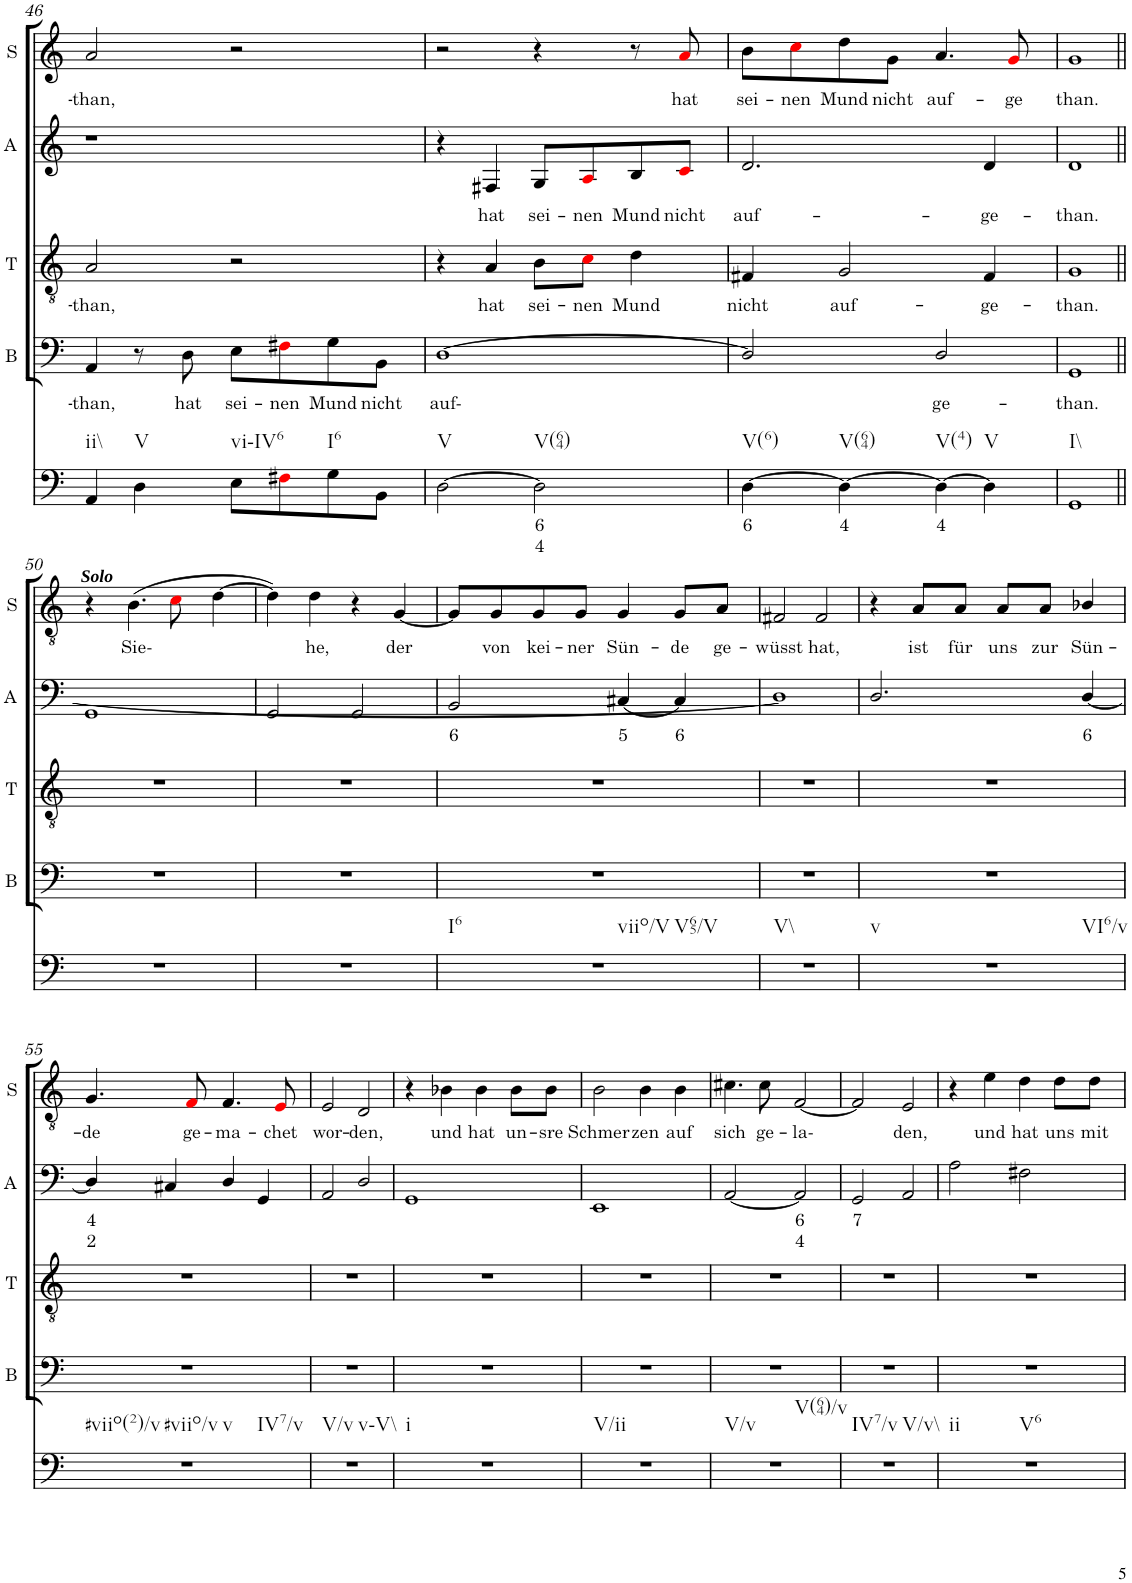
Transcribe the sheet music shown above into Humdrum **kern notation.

**kern	**text	**text	**kern	**text	**kern	**text	**kern	**text	**text	**kern	**text
*part5	*part5	*part5	*part4	*part4	*part3	*part3	*part2	*part2	*part2	*part1	*part1
*staff5	*staff5	*staff5	*staff4	*staff4	*staff3	*staff3	*staff2	*staff2	*staff2	*staff1	*staff1
*I"Continuo	*	*	*I"Bass	*	*I"Tenor	*	*I"Alto	*	*	*I"Soprano	*
*	*	*	*I'B	*	*I'T	*	*I'A	*	*	*I'S	*
!!LO:PB:g=z
*clefG2	*	*	*clefG2	*	*clefF4	*	*clefF4	*	*	*clefGv2	*
*k[]	*	*	*k[]	*	*k[]	*	*k[]	*	*	*k[]	*
*	*	*	*	*	*M4/4	*	*M4/4	*	*	*M4/4	*
=46	=46	=46	=46	=46	=46	=46	=46	=46	=46	=46	=46
!LO:TX:b:t=ii\\	!	!	!	!	!	!	!	!	!	!	!
!	!	!	!	!LO:LY:b	!	!LO:LY:b	!	!	!	!	!LO:LY:b
4AA/	.	.	4AA/	than,	2A/	than,	1r	.	.	2a/	than,
!LO:TX:b:t=V	!	!	!	!	!	!	!	!	!	!	!
4D\	.	.	8r	.	.	.	.	.	.	.	.
!	!	!	!	!LO:LY:b	!	!	!	!	!	!	!
.	.	.	8D\	hat	.	.	.	.	.	.	.
!LO:TX:b:t=vi-IV6	!	!	!	!	!	!	!	!	!	!	!
!	!	!	!	!LO:LY:b	!	!	!	!	!	!	!
8E\L	.	.	8E\L	sei-	2r	.	.	.	.	2r	.
!	!	!	!	!LO:LY:b	!	!	!	!	!	!	!
8F#Xi\	.	.	8F#Xi\	nen	.	.	.	.	.	.	.
!LO:TX:b:t=I6	!	!	!	!	!	!	!	!	!	!	!
!	!	!	!	!LO:LY:b	!	!	!	!	!	!	!
8G\	.	.	8G\	Mund	.	.	.	.	.	.	.
!	!	!	!	!LO:LY:b	!	!	!	!	!	!	!
8BB\J	.	.	8BB\J	nicht	.	.	.	.	.	.	.
=47	=47	=47	=47	=47	=47	=47	=47	=47	=47	=47	=47
!LO:TX:b:t=V	!	!	!	!	!	!	!	!	!	!	!
!	!	!	!	!LO:LY:b	!	!	!	!	!	!	!
[2D\	.	.	[1D	auf-	4r	.	4r	.	.	2r	.
!	!	!	!	!	!	!LO:LY:b	!	!LO:LY:b	!	!	!
.	.	.	.	.	4A/	hat	4F#X/	hat	.	.	.
!LO:TX:b:t=V(64)	!	!	!	!	!	!	!	!	!	!	!
!	!LO:LY:b	!LO:LY:b	!	!	!	!LO:LY:b	!	!LO:LY:b	!	!	!
2D\]	6	4	.	.	8B\L	sei-	8G/L	sei-	.	4r	.
!	!	!	!	!	!	!LO:LY:b	!	!LO:LY:b	!	!	!
.	.	.	.	.	8ci\J	nen	8Ai/	nen	.	.	.
!	!	!	!	!	!	!LO:LY:b	!	!LO:LY:b	!	!	!
.	.	.	.	.	4d\	Mund	8B/	Mund	.	8r	.
!	!	!	!	!	!	!	!	!LO:LY:b	!	!	!LO:LY:b
.	.	.	.	.	.	.	8ci/J	nicht	.	8ai/	hat
=48	=48	=48	=48	=48	=48	=48	=48	=48	=48	=48	=48
!LO:TX:b:t=V(6)	!	!	!	!	!	!	!	!	!	!	!
!	!LO:LY:b	!	!	!	!	!LO:LY:b	!	!LO:LY:b	!	!	!LO:LY:b
[4D\	6	.	2D/]	.	4F#X/	nicht	2.d/	auf-	.	8b\L	sei-
!	!	!	!	!	!	!	!	!	!	!	!LO:LY:b
.	.	.	.	.	.	.	.	.	.	8cci\	nen
!LO:TX:b:t=V(64)	!	!	!	!	!	!	!	!	!	!	!
!	!LO:LY:b	!	!	!	!	!LO:LY:b	!	!	!	!	!LO:LY:b
4D\_	4	.	.	.	2G/	auf-	.	.	.	8dd\	Mund
!	!	!	!	!	!	!	!	!	!	!	!LO:LY:b
.	.	.	.	.	.	.	.	.	.	8g\J	nicht
!LO:TX:b:t=V(4)	!	!	!	!	!	!	!	!	!	!	!
!	!LO:LY:b	!	!	!LO:LY:b	!	!	!	!	!	!	!LO:LY:b
4D\_	4	.	2D/	ge-	.	.	.	.	.	4.a/	auf-
!LO:TX:b:t=V	!	!	!	!	!	!	!	!	!	!	!
!	!	!	!	!	!	!LO:LY:b	!	!LO:LY:b	!	!	!
4D\]	.	.	.	.	4F#/	ge-	4d/	ge-	.	.	.
!	!	!	!	!	!	!	!	!	!	!	!LO:LY:b
.	.	.	.	.	.	.	.	.	.	8gi/	ge
=49	=49	=49	=49	=49	=49	=49	=49	=49	=49	=49	=49
!LO:TX:b:t=I\\	!	!	!	!	!	!	!	!	!	!	!
!	!	!	!	!LO:LY:b	!	!LO:LY:b	!	!LO:LY:b	!	!	!LO:LY:b
1GG	.	.	1GG	than.	1G	than.	1d	than.	.	1g	than.
!!LO:LB:g=z
=50||	=50||	=50||	=50||	=50||	=50||	=50||	=50||	=50||	=50||	=50||	=50||
!	!	!	!	!	!	!	!	!	!	!LO:TX:a:Bi:t=Solo	!
1r	.	.	1r	.	1r	.	1GG	.	.	4r	.
!	!	!	!	!	!	!	!	!	!	!	!LO:LY:b
.	.	.	.	.	.	.	.	.	.	(4.B\	Sie-
.	.	.	.	.	.	.	.	.	.	8ci\	.
.	.	.	.	.	.	.	.	.	.	[4d\	.
=51	=51	=51	=51	=51	=51	=51	=51	=51	=51	=51	=51
1r	.	.	1r	.	1r	.	2GG/	.	.	4d\])	.
!	!	!	!	!	!	!	!	!	!	!	!LO:LY:b
.	.	.	.	.	.	.	.	.	.	4d\	he,
.	.	.	.	.	.	.	2GG/	.	.	4r	.
!	!	!	!	!	!	!	!	!	!	!	!LO:LY:b
.	.	.	.	.	.	.	.	.	.	[4G/	der
=52	=52	=52	=52	=52	=52	=52	=52	=52	=52	=52	=52
!LO:TX:b:t=I6	!	!	!	!	!	!	!	!	!	!	!
!LO:TX:b:t=viio/V	!	!	!	!	!	!	!	!	!	!	!
!LO:TX:b:t=V65/V	!	!	!	!	!	!	!	!	!	!	!
!	!	!	!	!	!	!	!	!LO:LY:b	!	!	!
1r	.	.	1r	.	1r	.	2BB/	6	.	8G/L]	.
!	!	!	!	!	!	!	!	!	!	!	!LO:LY:b
.	.	.	.	.	.	.	.	.	.	8G/	von
!	!	!	!	!	!	!	!	!	!	!	!LO:LY:b
.	.	.	.	.	.	.	.	.	.	8G/	kei-
!	!	!	!	!	!	!	!	!	!	!	!LO:LY:b
.	.	.	.	.	.	.	.	.	.	8G/J	ner
!	!	!	!	!	!	!	!	!LO:LY:b	!	!	!LO:LY:b
.	.	.	.	.	.	.	[4C#X/	5	.	4G/	Sün-
!	!	!	!	!	!	!	!	!LO:LY:b	!	!	!LO:LY:b
.	.	.	.	.	.	.	4C#/]	6	.	8G/L	de
!	!	!	!	!	!	!	!	!	!	!	!LO:LY:b
.	.	.	.	.	.	.	.	.	.	8A/J	ge-
=53	=53	=53	=53	=53	=53	=53	=53	=53	=53	=53	=53
!LO:TX:b:t=V\\	!	!	!	!	!	!	!	!	!	!	!
!	!	!	!	!	!	!	!	!	!	!	!LO:LY:b
1r	.	.	1r	.	1r	.	1D]	.	.	2F#X/	wüsst
!	!	!	!	!	!	!	!	!	!	!	!LO:LY:b
.	.	.	.	.	.	.	.	.	.	2F#/	hat,
=54	=54	=54	=54	=54	=54	=54	=54	=54	=54	=54	=54
!LO:TX:b:t=v	!	!	!	!	!	!	!	!	!	!	!
!LO:TX:b:t=VI6/v	!	!	!	!	!	!	!	!	!	!	!
1r	.	.	1r	.	1r	.	2.D/	.	.	4r	.
!	!	!	!	!	!	!	!	!	!	!	!LO:LY:b
.	.	.	.	.	.	.	.	.	.	8A/L	ist
!	!	!	!	!	!	!	!	!	!	!	!LO:LY:b
.	.	.	.	.	.	.	.	.	.	8A/J	für
!	!	!	!	!	!	!	!	!	!	!	!LO:LY:b
.	.	.	.	.	.	.	.	.	.	8A/L	uns
!	!	!	!	!	!	!	!	!	!	!	!LO:LY:b
.	.	.	.	.	.	.	.	.	.	8A/J	zur
!	!	!	!	!	!	!	!	!LO:LY:b	!	!	!LO:LY:b
.	.	.	.	.	.	.	[4D/	6	.	4B-X/	Sün-
!!LO:LB:g=z
=55	=55	=55	=55	=55	=55	=55	=55	=55	=55	=55	=55
!LO:TX:b:t=#viio(2)/v	!	!	!	!	!	!	!	!	!	!	!
!LO:TX:b:t=#viio/v	!	!	!	!	!	!	!	!	!	!	!
!LO:TX:b:t=v	!	!	!	!	!	!	!	!	!	!	!
!LO:TX:b:t=IV7/v	!	!	!	!	!	!	!	!	!	!	!
!	!	!	!	!	!	!	!	!LO:LY:b	!LO:LY:b	!	!LO:LY:b
1r	.	.	1r	.	1r	.	4D/]	4	2	4.G/	de
.	.	.	.	.	.	.	4C#X/	.	.	.	.
!	!	!	!	!	!	!	!	!	!	!	!LO:LY:b
.	.	.	.	.	.	.	.	.	.	8Fi/	ge-
!	!	!	!	!	!	!	!	!	!	!	!LO:LY:b
.	.	.	.	.	.	.	4D/	.	.	4.F/	ma-
.	.	.	.	.	.	.	4GG/	.	.	.	.
!	!	!	!	!	!	!	!	!	!	!	!LO:LY:b
.	.	.	.	.	.	.	.	.	.	8Ei/	chet
=56	=56	=56	=56	=56	=56	=56	=56	=56	=56	=56	=56
!LO:TX:b:t=V/v	!	!	!	!	!	!	!	!	!	!	!
!LO:TX:b:t=v\\-V\\	!	!	!	!	!	!	!	!	!	!	!
!	!	!	!	!	!	!	!	!	!	!	!LO:LY:b
1r	.	.	1r	.	1r	.	2AA/	.	.	2E/	wor-
!	!	!	!	!	!	!	!	!	!	!	!LO:LY:b
.	.	.	.	.	.	.	2D/	.	.	2D/	den,
=57	=57	=57	=57	=57	=57	=57	=57	=57	=57	=57	=57
!LO:TX:b:t=i	!	!	!	!	!	!	!	!	!	!	!
1r	.	.	1r	.	1r	.	1GG	.	.	4r	.
!	!	!	!	!	!	!	!	!	!	!	!LO:LY:b
.	.	.	.	.	.	.	.	.	.	4B-X\	und
!	!	!	!	!	!	!	!	!	!	!	!LO:LY:b
.	.	.	.	.	.	.	.	.	.	4B-\	hat
!	!	!	!	!	!	!	!	!	!	!	!LO:LY:b
.	.	.	.	.	.	.	.	.	.	8B-\L	un-
!	!	!	!	!	!	!	!	!	!	!	!LO:LY:b
.	.	.	.	.	.	.	.	.	.	8B-\J	sre
=58	=58	=58	=58	=58	=58	=58	=58	=58	=58	=58	=58
!LO:TX:b:t=V/ii	!	!	!	!	!	!	!	!	!	!	!
!	!	!	!	!	!	!	!	!	!	!	!LO:LY:b
1r	.	.	1r	.	1r	.	1EE	.	.	2B\	Schmer-
!	!	!	!	!	!	!	!	!	!	!	!LO:LY:b
.	.	.	.	.	.	.	.	.	.	4B\	zen
!	!	!	!	!	!	!	!	!	!	!	!LO:LY:b
.	.	.	.	.	.	.	.	.	.	4B\	auf
=59	=59	=59	=59	=59	=59	=59	=59	=59	=59	=59	=59
!LO:TX:b:t=V/v	!	!	!	!	!	!	!	!	!	!	!
!LO:TX:b:t=V(64)/v	!	!	!	!	!	!	!	!	!	!	!
!	!	!	!	!	!	!	!	!	!	!	!LO:LY:b
1r	.	.	1r	.	1r	.	[2AA/	.	.	4.c#X\	sich
!	!	!	!	!	!	!	!	!	!	!	!LO:LY:b
.	.	.	.	.	.	.	.	.	.	8c#\	ge-
!	!	!	!	!	!	!	!	!LO:LY:b	!LO:LY:b	!	!LO:LY:b
.	.	.	.	.	.	.	2AA/]	6	4	[2F/	la-
=60	=60	=60	=60	=60	=60	=60	=60	=60	=60	=60	=60
!LO:TX:b:t=IV7/v	!	!	!	!	!	!	!	!	!	!	!
!LO:TX:b:t=V/v\\	!	!	!	!	!	!	!	!	!	!	!
!	!	!	!	!	!	!	!	!LO:LY:b	!	!	!
1r	.	.	1r	.	1r	.	2GG/	7	.	2F/]	.
!	!	!	!	!	!	!	!	!	!	!	!LO:LY:b
.	.	.	.	.	.	.	2AA/	.	.	2E/	den,
=61	=61	=61	=61	=61	=61	=61	=61	=61	=61	=61	=61
!LO:TX:b:t=ii	!	!	!	!	!	!	!	!	!	!	!
!LO:TX:b:t=V6	!	!	!	!	!	!	!	!	!	!	!
1r	.	.	1r	.	1r	.	2A\	.	.	4r	.
!	!	!	!	!	!	!	!	!	!	!	!LO:LY:b
.	.	.	.	.	.	.	.	.	.	4e\	und
!	!	!	!	!	!	!	!	!	!	!	!LO:LY:b
.	.	.	.	.	.	.	2F#X\	.	.	4d\	hat
!	!	!	!	!	!	!	!	!	!	!	!LO:LY:b
.	.	.	.	.	.	.	.	.	.	8d\L	uns
!	!	!	!	!	!	!	!	!	!	!	!LO:LY:b
.	.	.	.	.	.	.	.	.	.	8d\J	mit
=	=	=	=	=	=	=	=	=	=	=	=
*-	*-	*-	*-	*-	*-	*-	*-	*-	*-	*-	*-
